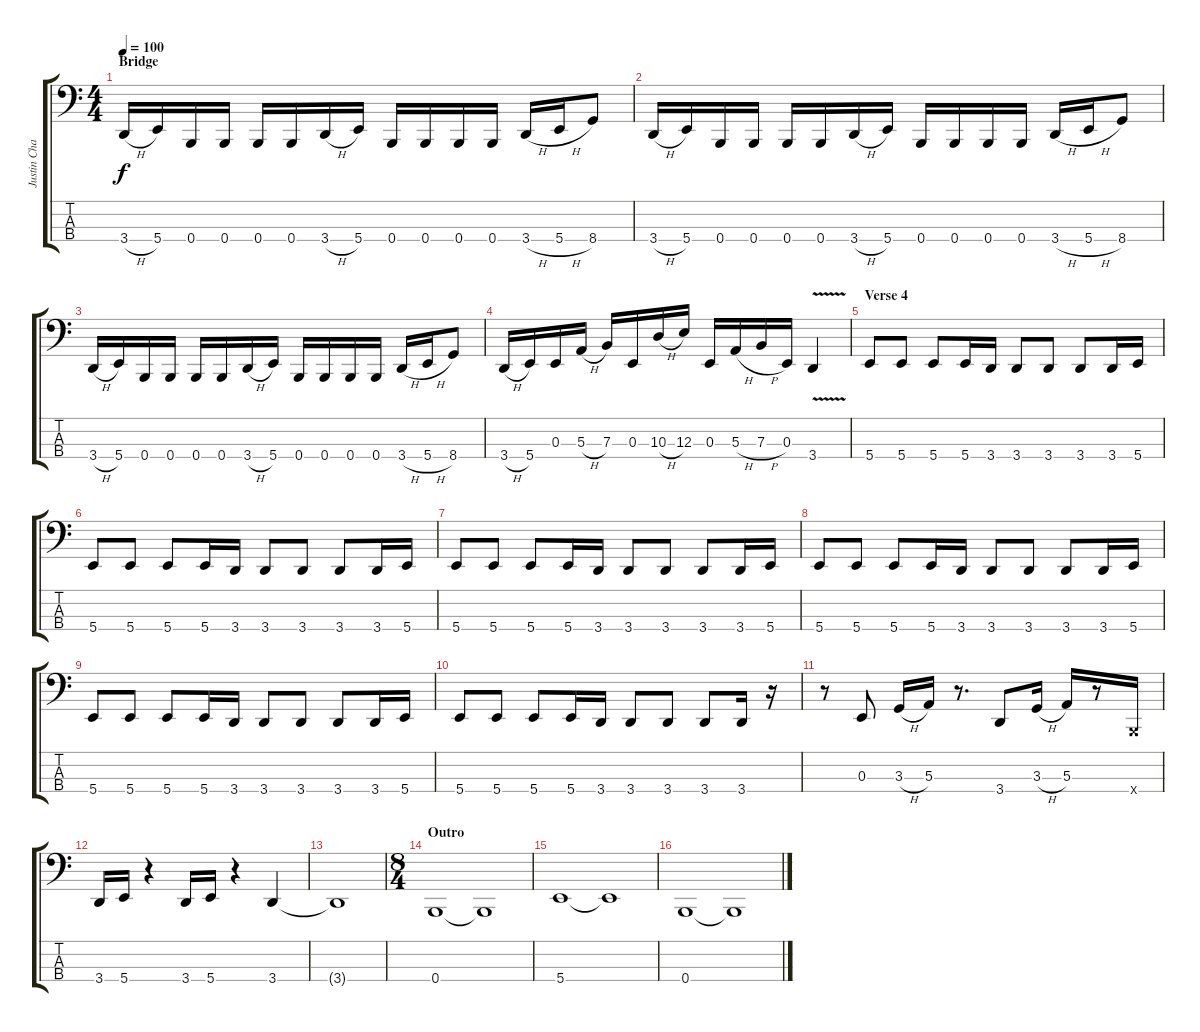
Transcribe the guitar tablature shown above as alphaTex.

\track ("Justin Chancellor - Bass" "Justin Cha") {instrument electricbasspick}
\staff {score tabs}
\tuning (G2 D2 E1 B0) {hide}
\ts (4 4)
\section ("" "Bridge")
\tempo 100
\clef f4
\ks c
3.4{h}.16{dy f} 5.4.16 0.4.16 0.4.16 0.4.16 0.4.16 3.4{h}.16 5.4.16 0.4.16 0.4.16 0.4.16 0.4.16 3.4{h}.16 5.4{h}.16 8.4.8 |
3.4{h}.16 5.4.16 0.4.16 0.4.16 0.4.16 0.4.16 3.4{h}.16 5.4.16 0.4.16 0.4.16 0.4.16 0.4.16 3.4{h}.16 5.4{h}.16 8.4.8 |
3.4{h}.16 5.4.16 0.4.16 0.4.16 0.4.16 0.4.16 3.4{h}.16 5.4.16 0.4.16 0.4.16 0.4.16 0.4.16 3.4{h}.16 5.4{h}.16 8.4.8 |
3.4{h}.16 5.4.16 0.3.16 5.3{h}.16 7.3.16 0.3.16 10.3{h}.16 12.3.16 0.3.16 5.3{h}.16 7.3{h}.16 0.3.16 3.4{v}.4 |
\section ("" "Verse 4")
5.4.8 5.4.8 5.4.8 5.4.16 3.4.16 3.4.8 3.4.8 3.4.8 3.4.16 5.4.16 |
5.4.8 5.4.8 5.4.8 5.4.16 3.4.16 3.4.8 3.4.8 3.4.8 3.4.16 5.4.16 |
5.4.8 5.4.8 5.4.8 5.4.16 3.4.16 3.4.8 3.4.8 3.4.8 3.4.16 5.4.16 |
5.4.8 5.4.8 5.4.8 5.4.16 3.4.16 3.4.8 3.4.8 3.4.8 3.4.16 5.4.16 |
5.4.8 5.4.8 5.4.8 5.4.16 3.4.16 3.4.8 3.4.8 3.4.8 3.4.16 5.4.16 |
5.4.8 5.4.8 5.4.8 5.4.16 3.4.16 3.4.8 3.4.8 3.4.8 3.4.16 r.16 |
r.8 0.3.8 3.3{h}.16 5.3.16 r.8{d} 3.4.8 3.3{h}.16 5.3.16 r.8 0.4{x}.16 |
3.4.16 5.4.16 r.4 3.4.16 5.4.16 r.4 3.4.4 |
3.4{t}.1 |
\ts (8 4)
\section ("" "Outro")
0.4.1{instrument electricbassfinger} 0.4{t}.1 |
5.4.1 5.4{t}.1 |
0.4.1 0.4{t}.1
